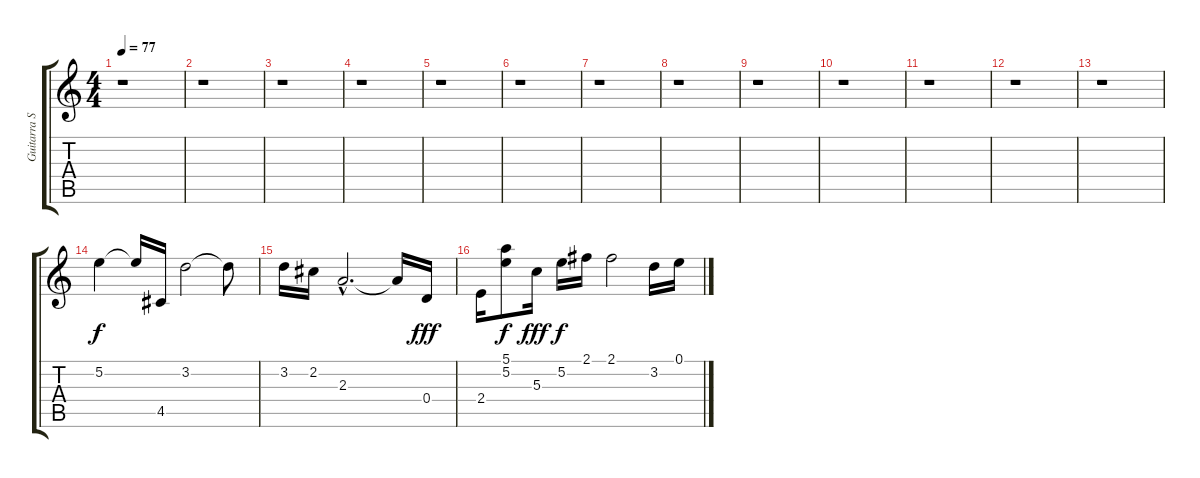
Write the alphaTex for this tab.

\track ("Guitarra Solo" "Guitarra S") {instrument distortionguitar}
\staff {score tabs}
\tuning (E4 B3 G3 D3 A2 E2) {hide}
\ts (4 4)
\tempo 77
\clef g2
\ks c
r.1{dy f} |
r.1 |
r.1 |
r.1 |
r.1 |
r.1 |
r.1 |
r.1 |
r.1 |
r.1 |
r.1 |
r.1 |
r.1 |
5.2.4{balance 8} 5.2{t}.16 4.5.16 3.2.2 3.2{t}.8 |
3.2.16 2.2.16 2.3{hac}.2{d} 2.3{t}.16 0.4.16{dy fff} |
2.4.16 (5.1 5.2).8{dy f} 5.3.16{dy fff} 5.2.16{dy f} 2.1.16 2.1.2 3.2.16 0.1.16
